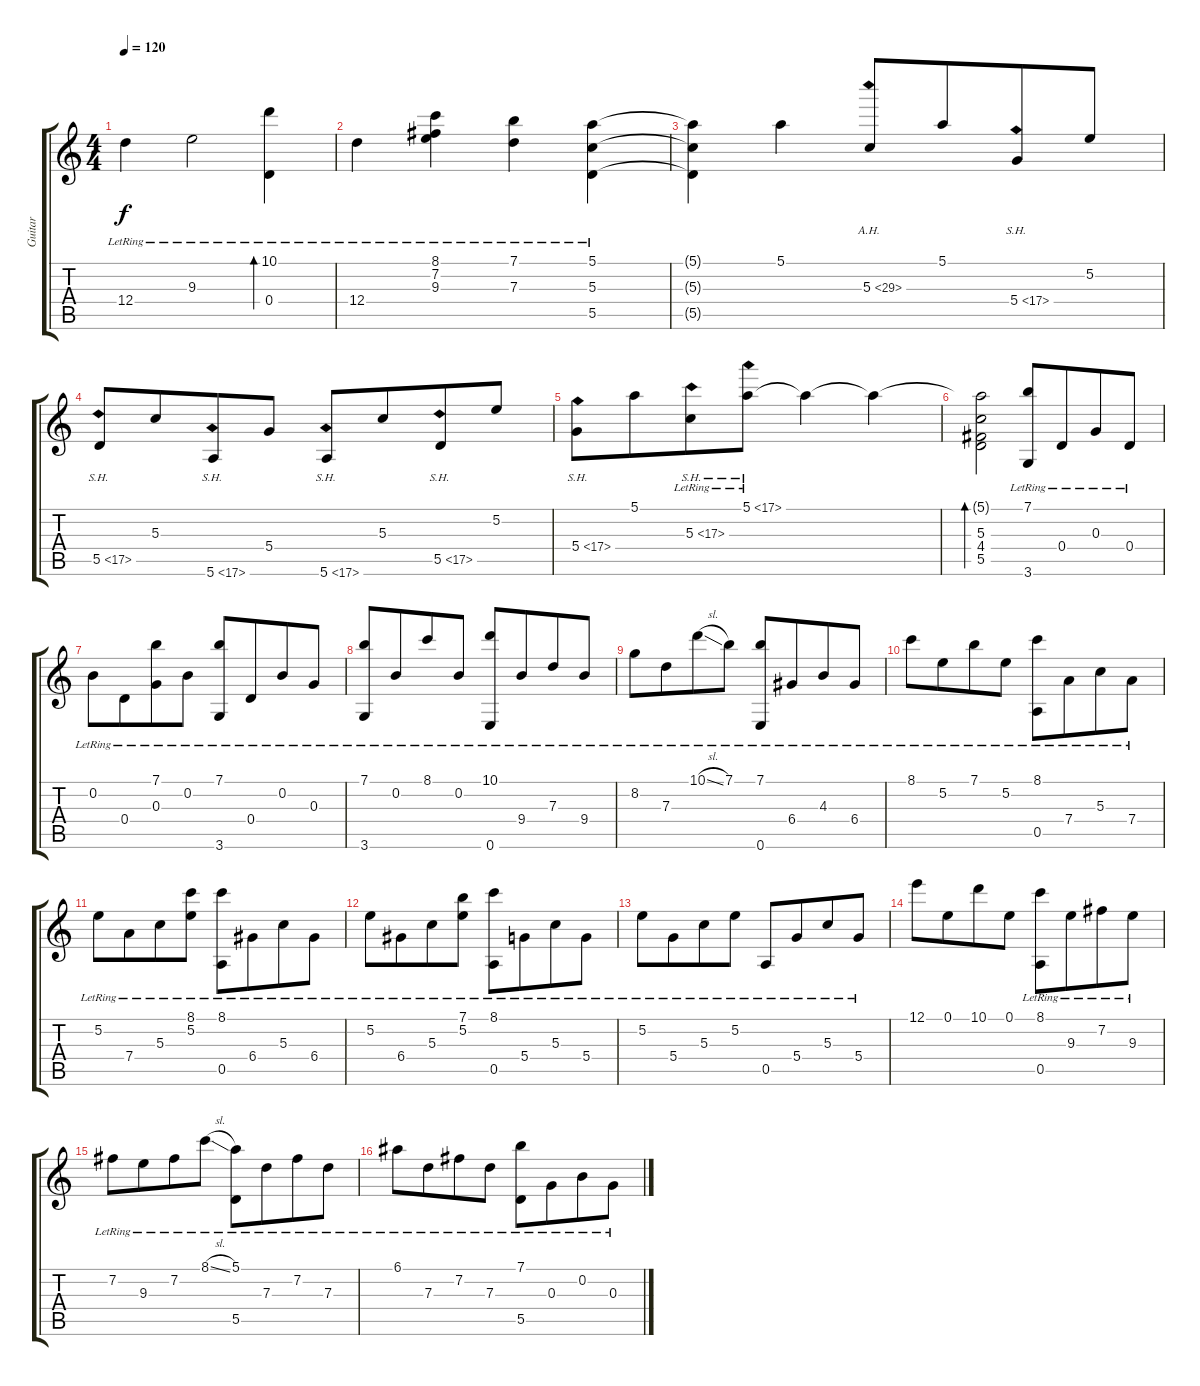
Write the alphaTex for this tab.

\track ("Guitar" "Guitar") {instrument acousticguitarsteel}
\staff {score tabs}
\tuning (E4 B3 G3 D3 A2 E2) {hide}
\ts (4 4)
\tempo 120
\clef g2
\ks c
12.4{lr}.4{dy f} 9.3{lr}.2 (10.1{lr} 0.4{lr}).4{bd 480} |
12.4{lr}.4 (8.1{lr} 7.2{lr} 9.3{lr}).4 (7.1{lr} 7.3{lr}).4 (5.1{lr} 5.3{lr} 5.5{lr}).4 |
(5.1{t} 5.3{t} 5.5{t}).4 5.1.4 5.3{ah 24}.8 5.1.8{beam merge} 5.4{sh 12}.8 5.2.8 |
5.5{sh 12}.8 5.3.8{beam merge} 5.6{sh 12}.8 5.4.8 5.6{sh 12}.8 5.3.8{beam merge} 5.5{sh 12}.8 5.2.8 |
5.4{sh 12}.8 5.1.8{beam merge} 5.3{sh 12 lr}.8 5.1{sh 12 lr}.8 5.1{t}.4 5.1{t}.4 |
(5.1{t} 5.3 4.4 5.5).2{bd 480} (7.1{lr} 3.6{lr}).8 0.4{lr}.8{beam merge} 0.3{lr}.8 0.4{lr}.8 |
0.2{lr}.8 0.4{lr}.8{beam merge} (7.1{lr} 0.3{lr}).8 0.2{lr}.8 (7.1{lr} 3.6{lr}).8 0.4{lr}.8{beam merge} 0.2{lr}.8 0.3{lr}.8 |
(7.1{lr} 3.6{lr}).8 0.2{lr}.8{beam merge} 8.1{lr}.8 0.2{lr}.8 (10.1{lr} 0.6{lr}).8 9.4{lr}.8{beam merge} 7.3{lr}.8 9.4{lr}.8 |
8.2{lr}.8 7.3{lr}.8{beam merge} 10.1{sl lr}.8 7.1{lr}.8 (7.1{lr} 0.6{lr}).8 6.4{lr}.8{beam merge} 4.3{lr}.8 6.4{lr}.8 |
8.1{lr}.8 5.2{lr}.8{beam merge} 7.1{lr}.8 5.2{lr}.8 (8.1{lr} 0.5{lr}).8 7.4{lr}.8{beam merge} 5.3{lr}.8 7.4{lr}.8 |
5.2{lr}.8 7.4{lr}.8{beam merge} 5.3{lr}.8 (8.1{lr} 5.2{lr}).8 (8.1{lr} 0.5{lr}).8 6.4{lr}.8{beam merge} 5.3{lr}.8 6.4{lr}.8 |
5.2{lr}.8 6.4{lr}.8{beam merge} 5.3{lr}.8 (7.1{lr} 5.2{lr}).8 (8.1{lr} 0.5{lr}).8 5.4{lr}.8{beam merge} 5.3{lr}.8 5.4{lr}.8 |
5.2{lr}.8 5.4{lr}.8{beam merge} 5.3{lr}.8 5.2{lr}.8 0.5{lr}.8 5.4{lr}.8{beam merge} 5.3{lr}.8 5.4{lr}.8 |
12.1.8 0.1.8{beam merge} 10.1.8 0.1.8 (8.1{lr} 0.5{lr}).8 9.3{lr}.8{beam merge} 7.2{lr}.8 9.3{lr}.8 |
7.2{lr}.8 9.3{lr}.8{beam merge} 7.2{lr}.8 8.1{sl lr}.8 (5.1{lr} 5.5{lr}).8 7.3{lr}.8{beam merge} 7.2{lr}.8 7.3{lr}.8 |
6.1{lr}.8 7.3{lr}.8{beam merge} 7.2{lr}.8 7.3{lr}.8 (7.1{lr} 5.5{lr}).8 0.3{lr}.8{beam merge} 0.2{lr}.8 0.3{lr}.8
